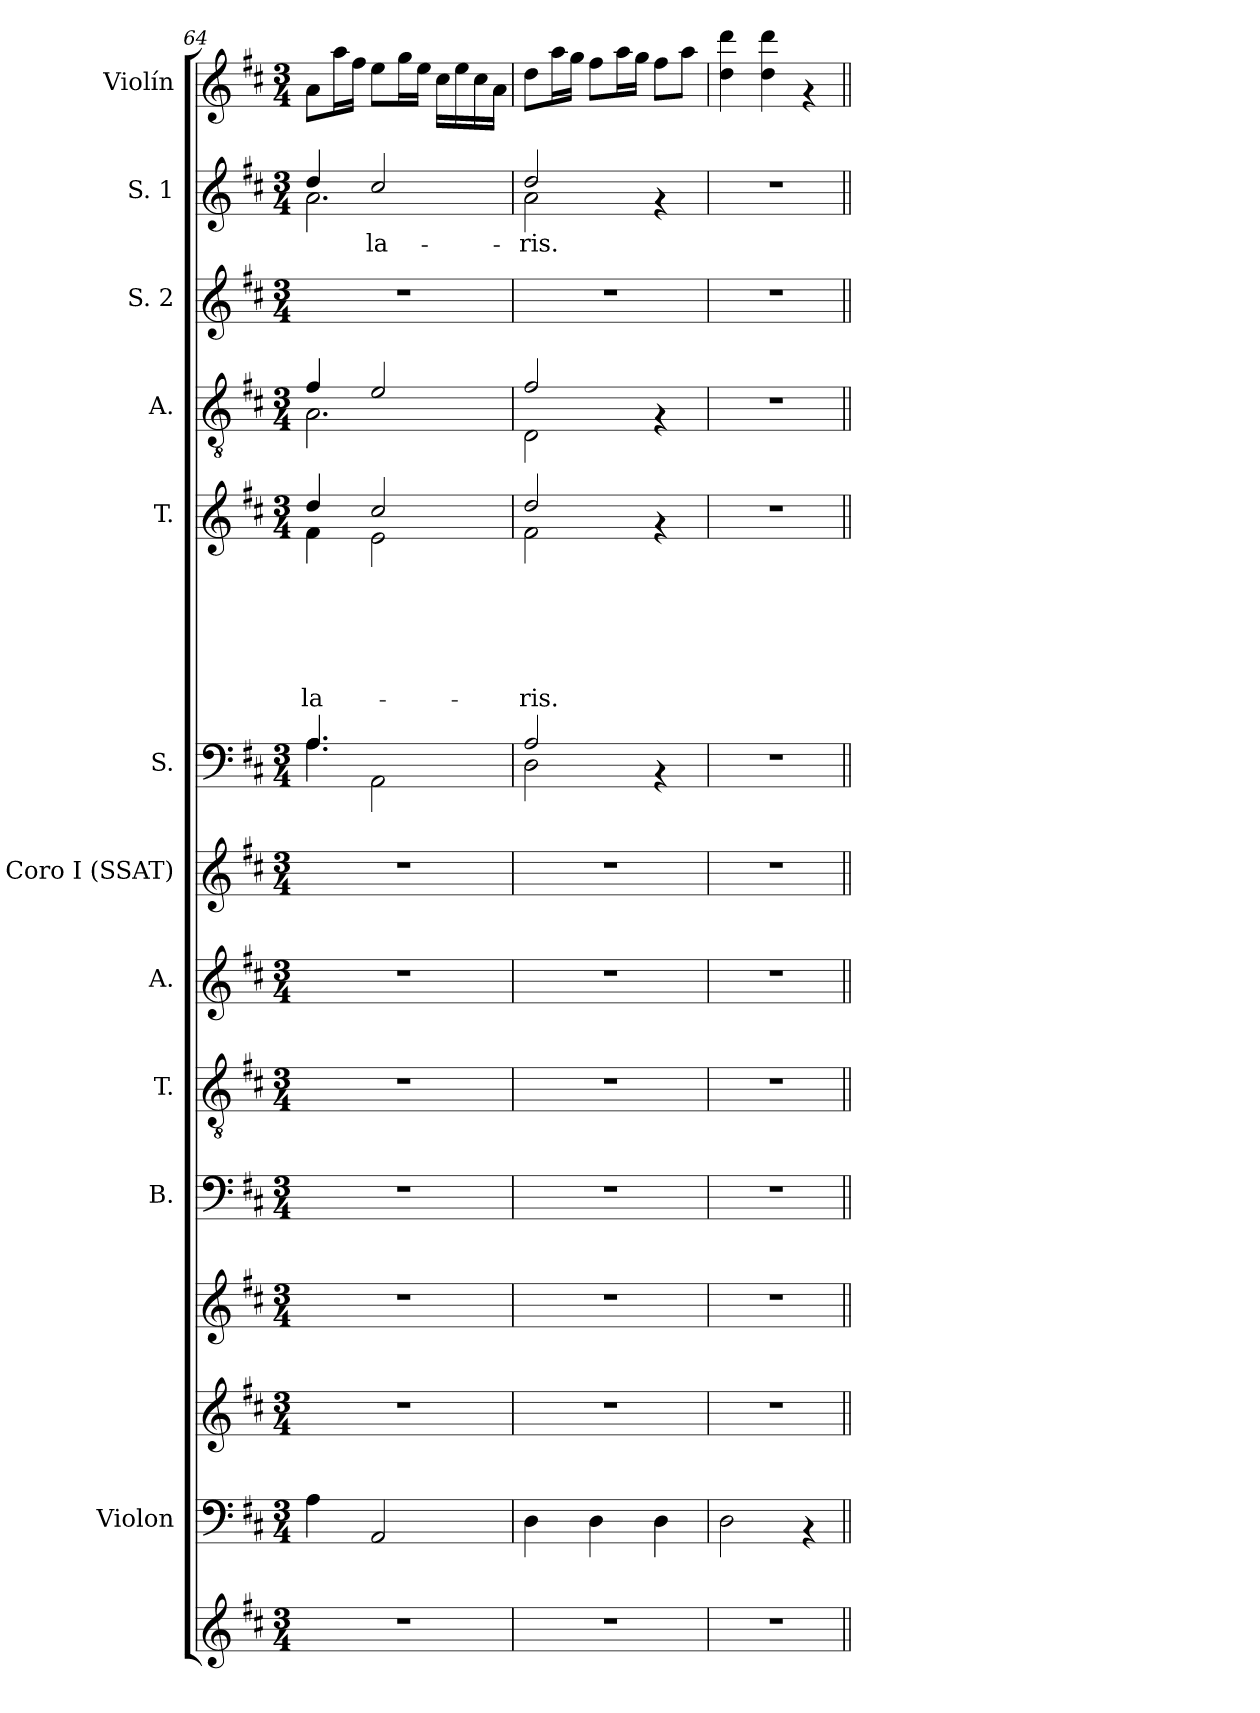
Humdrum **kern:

**kern	**kern	**kern	**kern	**kern	**kern	**kern	**kern	**kern	**kern	**text	**text	**text	**text	**text	**text	**kern	**text	**kern	**kern	**text	**kern
*part14	*part13	*part12	*part11	*part10	*part9	*part8	*part7	*part6	*part5	*part5	*part5	*part5	*part5	*part5	*part5	*part4	*part4	*part3	*part2	*part2	*part1
*staff14	*staff13	*staff12	*staff11	*staff10	*staff9	*staff8	*staff7	*staff6	*staff5	*staff5	*staff5	*staff5	*staff5	*staff5	*staff5	*staff4	*staff4	*staff3	*staff2	*staff2	*staff1
*	*I"Violon	*	*	*I"B.	*I"T.	*I"A.	*I"Coro I (SSAT)	*I"S.	*I"T.	*	*	*	*	*	*	*I"A.	*	*I"S. 2	*I"S. 1	*	*I"Violín
*	*I'Violon	*	*	*	*	*	*	*	*	*	*	*	*	*	*	*	*	*I'S. 2	*I'S. 1	*	*I'Violín
*clefG2	*clefF4	*clefG2	*clefG2	*clefF4	*clefGv2	*clefG2	*clefG2	*clefF4	*clefG2	*	*	*	*	*	*	*clefGv2	*	*clefG2	*clefG2	*	*clefG2
*k[f#c#]	*k[f#c#]	*k[f#c#]	*k[f#c#]	*k[f#c#]	*k[f#c#]	*k[f#c#]	*k[f#c#]	*k[f#c#]	*k[f#c#]	*	*	*	*	*	*	*k[f#c#]	*	*k[f#c#]	*k[f#c#]	*	*k[f#c#]
*D:	*D:	*D:	*D:	*D:	*D:	*D:	*D:	*D:	*D:	*	*	*	*	*	*	*D:	*	*D:	*D:	*	*D:
*M3/4	*M3/4	*M3/4	*M3/4	*M3/4	*M3/4	*M3/4	*M3/4	*M3/4	*M3/4	*	*	*	*	*	*	*M3/4	*	*M3/4	*M3/4	*	*M3/4
=64	=64	=64	=64	=64	=64	=64	=64	=64	=64	=64	=64	=64	=64	=64	=64	=64	=64	=64	=64	=64	=64
*	*	*	*	*	*	*	*	*^	*^	*	*	*	*	*	*	*	*	*	*	*	*
*	*	*	*	*	*	*	*	*	*^	*	*	*	*	*	*	*	*	*	*	*	*	*	*
!	!	!	!	!	!	!	!	!	!	!	!	!	!	!	!	!	!	!LO:LY:b:rj	!	!	!	!	!	!
*	*	*	*	*	*	*	*	*	*	*	*	*	*	*	*	*	*	*	*^	*	*	*^	*	*
2.r	4A\	2.r	2.r	2.r	2.r	2.r	2.r	4.A/	4.A\	4ryy	4dd/	4f#\	.	.	.	.	.	-la-	2.A\	4f#/	.	2.r	2.a\	4dd/	.	8a\L
.	.	.	.	.	.	.	.	.	.	.	.	.	.	.	.	.	.	.	.	.	.	.	.	.	.	16aa\L
.	.	.	.	.	.	.	.	.	.	.	.	.	.	.	.	.	.	.	.	.	.	.	.	.	.	16ff#\JJ
!	!	!	!	!	!	!	!	!	!	!	!	!	!	!	!	!	!	!	!	!	!	!	!	!	!LO:LY:b	!
.	2AA/	.	.	.	.	.	.	.	.	2AA\	2cc#/	2e\	.	.	.	.	.	.	.	2e/	.	.	.	2cc#/	-la-	8ee\L
.	.	.	.	.	.	.	.	4.ryy	4.ryy	.	.	.	.	.	.	.	.	.	.	.	.	.	.	.	.	16gg\L
.	.	.	.	.	.	.	.	.	.	.	.	.	.	.	.	.	.	.	.	.	.	.	.	.	.	16ee\JJ
.	.	.	.	.	.	.	.	.	.	.	.	.	.	.	.	.	.	.	.	.	.	.	.	.	.	16cc#\LL
.	.	.	.	.	.	.	.	.	.	.	.	.	.	.	.	.	.	.	.	.	.	.	.	.	.	16ee\
.	.	.	.	.	.	.	.	.	.	.	.	.	.	.	.	.	.	.	.	.	.	.	.	.	.	16cc#\
.	.	.	.	.	.	.	.	.	.	.	.	.	.	.	.	.	.	.	.	.	.	.	.	.	.	16a\JJ
*	*	*	*	*	*	*	*	*	*v	*v	*	*	*	*	*	*	*	*	*	*	*	*	*	*	*	*
=65	=65	=65	=65	=65	=65	=65	=65	=65	=65	=65	=65	=65	=65	=65	=65	=65	=65	=65	=65	=65	=65	=65	=65	=65	=65
!	!	!	!	!	!	!	!	!	!	!	!	!	!	!	!	!	!LO:LY:b:rj	!	!	!	!	!	!	!LO:LY:b	!
2.r	4D\	2.r	2.r	2.r	2.r	2.r	2.r	2A/	2D\	2dd/	2f#\	.	.	.	.	.	-ris.	2D\	2f#/	.	2.r	2dd/	2a\	-ris.	8dd\L
.	.	.	.	.	.	.	.	.	.	.	.	.	.	.	.	.	.	.	.	.	.	.	.	.	16aa\L
.	.	.	.	.	.	.	.	.	.	.	.	.	.	.	.	.	.	.	.	.	.	.	.	.	16gg\JJ
.	4D\	.	.	.	.	.	.	.	.	.	.	.	.	.	.	.	.	.	.	.	.	.	.	.	8ff#\L
.	.	.	.	.	.	.	.	.	.	.	.	.	.	.	.	.	.	.	.	.	.	.	.	.	16aa\L
.	.	.	.	.	.	.	.	.	.	.	.	.	.	.	.	.	.	.	.	.	.	.	.	.	16gg\JJ
.	4D\	.	.	.	.	.	.	4rAA	4ryy	4rf	4ryy	.	.	.	.	.	.	4rF	4ryy	.	.	4rf	4ryy	.	8ff#\L
.	.	.	.	.	.	.	.	.	.	.	.	.	.	.	.	.	.	.	.	.	.	.	.	.	8aa\J
*	*	*	*	*	*	*	*	*v	*v	*	*	*	*	*	*	*	*	*v	*v	*	*	*v	*v	*	*
*	*	*	*	*	*	*	*	*	*v	*v	*	*	*	*	*	*	*	*	*	*	*	*
=66	=66	=66	=66	=66	=66	=66	=66	=66	=66	=66	=66	=66	=66	=66	=66	=66	=66	=66	=66	=66	=66
2.r	2D\	2.r	2.r	2.r	2.r	2.r	2.r	2.r	2.r	.	.	.	.	.	.	2.r	.	2.r	2.r	.	4dd\ 4ddd\
.	.	.	.	.	.	.	.	.	.	.	.	.	.	.	.	.	.	.	.	.	4dd\ 4ddd\
.	4rAA	.	.	.	.	.	.	.	.	.	.	.	.	.	.	.	.	.	.	.	4rf
=||	=||	=||	=||	=||	=||	=||	=||	=||	=||	=||	=||	=||	=||	=||	=||	=||	=||	=||	=||	=||	=||
*-	*-	*-	*-	*-	*-	*-	*-	*-	*-	*-	*-	*-	*-	*-	*-	*-	*-	*-	*-	*-	*-
